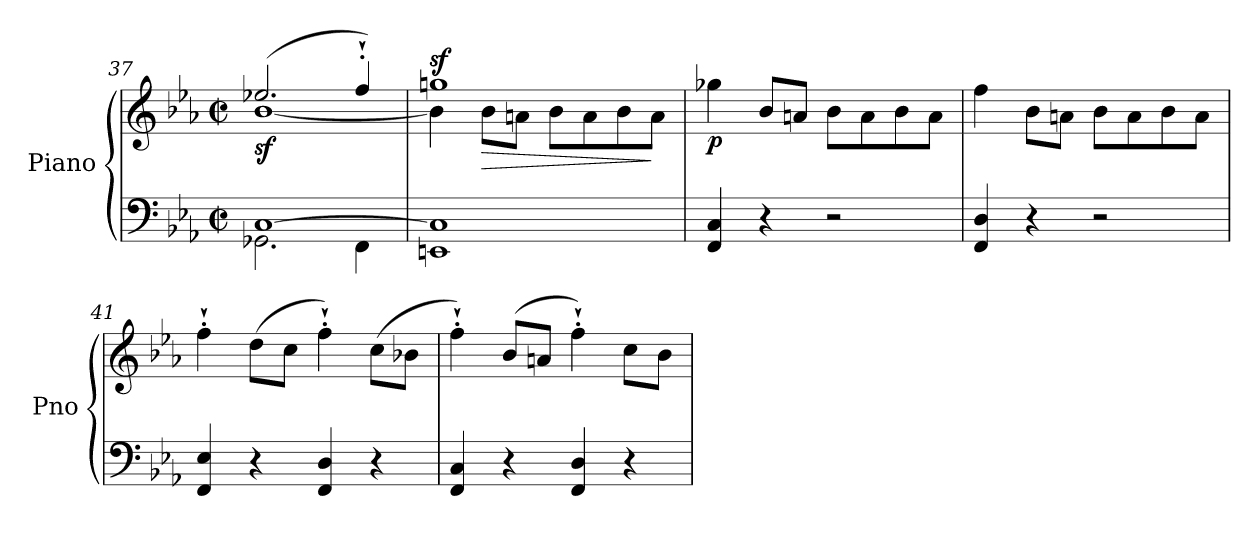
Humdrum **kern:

**kern	**kern	**dynam
*part1	*part1	*part1
*staff2	*staff1	*staff1/2
*I"Piano	*	*
*I'Pno	*	*
*clefF4	*clefG2	*
*k[b-e-a-]	*k[b-e-a-]	*
*E-:	*E-:	*
*M2/2	*M2/2	*
*met(c|)	*met(c|)	*
=37	=37	=37
*^	*^	*
!	!	!	!	!LO:DY:b
[1C	2.GG-X\	(>2.ee-X/	[1b-	sf
.	4FF\	4ff'`/)	.	.
=38	=38	=38	=38	=38
!	!	!	!	!LO:DY:a
*v	*v	*	*	*
1EEn 1C]	1ggn	4b-\]	sf
!	!	!	!LO:HP:b
.	.	8b-\L	>
.	.	8an\J	.
.	.	8b-\L	.
.	.	8a\	.
.	.	8b-\	.
.	.	8a\J	]
!!LO:LB:g=z
=39	=39	=39	=39
!	!	!	!LO:DY:b
*	*v	*v	*
4FF/ 4C/	4gg-X\	p
4r	8b-/L	.
.	8an/J	.
2r	8b-\L	.
.	8a\	.
.	8b-\	.
.	8a\J	.
=40	=40	=40
4FF/ 4D/	4ff\	.
4r	8b-\L	.
.	8an\J	.
2r	8b-\L	.
.	8a\	.
.	8b-\	.
.	8a\J	.
=41	=41	=41
4FF/ 4E-/	4ff'`\	.
4r	(>8dd\L	.
.	8cc\J	.
4FF/ 4D/	4ff'`\)	.
4r	(>8cc\L	.
.	8b-X\J	.
=42	=42	=42
4FF/ 4C/	4ff'`\)	.
4r	(>8b-/L	.
.	8an/J	.
4FF/ 4D/	4ff'`\)	.
4r	8cc\L	.
.	8b-\J	.
=	=	=
*-	*-	*-
